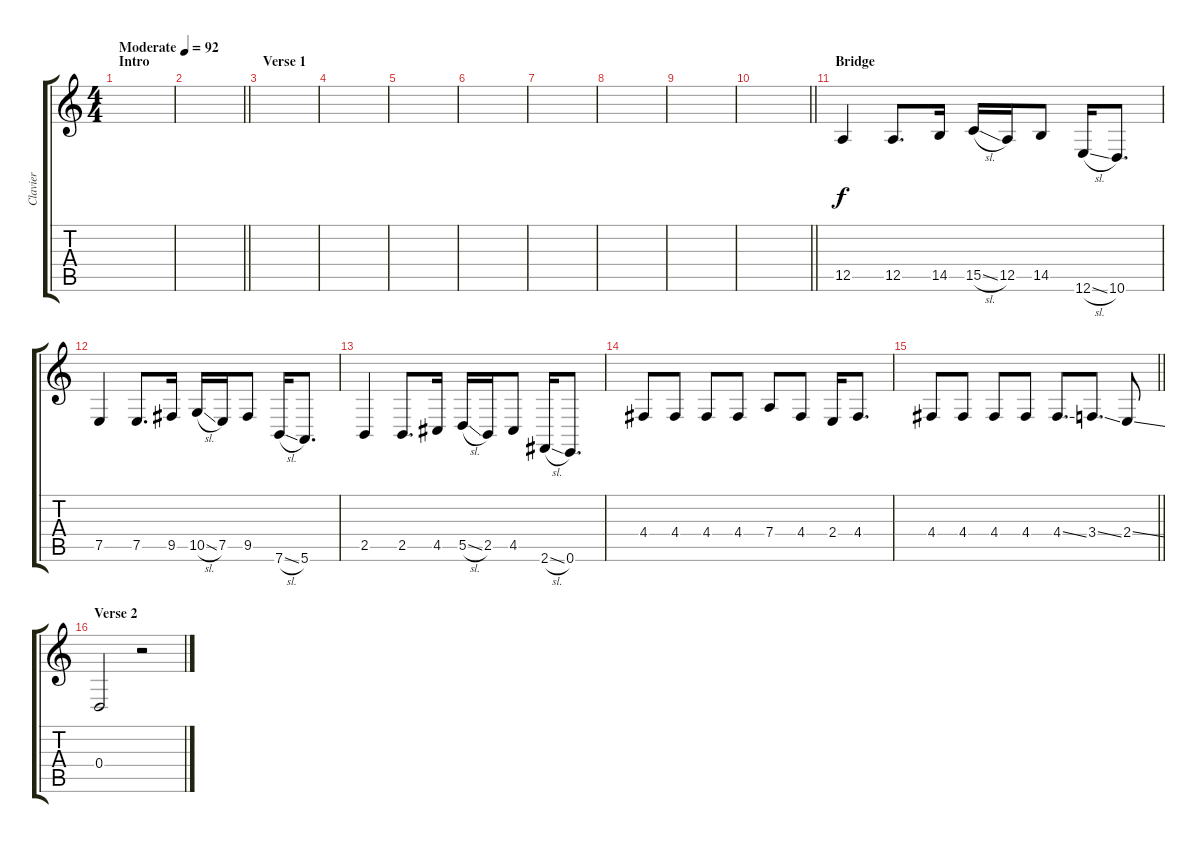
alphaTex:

\track ("Clavier" "Clavier") {instrument acousticgrandpiano}
\staff {score tabs}
\tuning (E4 B3 G3 D3 A2 E2) {hide}
\ts (4 4)
\section ("" "Intro")
\tempo (92 "Moderate")
\clef g2
\ks c
|
\barLineRight lightlight
|
\section ("" "Verse 1")
|
|
|
|
|
|
|
\barLineRight lightlight
|
\section ("" "Bridge")
12.5.4 12.5.8{d} 14.5.16 15.5{sl}.16 12.5.16 14.5.8 12.6{sl}.16 10.6.8{d} |
7.5.4 7.5.8{d} 9.5.16 10.5{sl}.16 7.5.16 9.5.8 7.6{sl}.16 5.6.8{d} |
2.5.4 2.5.8{d} 4.5.16 5.5{sl}.16 2.5.16 4.5.8 2.6{sl}.16 0.6.8{d} |
4.4.8 4.4.8 4.4.8 4.4.8 7.4.8 4.4.8 2.4.16 4.4.8{d} |
\barLineRight lightlight
4.4.8 4.4.8 4.4.8 4.4.8 4.4{ss}.8{d} 3.4{ss}.8{d} 2.4{ss}.8 |
\section ("" "Verse 2")
0.4.2 r.2
